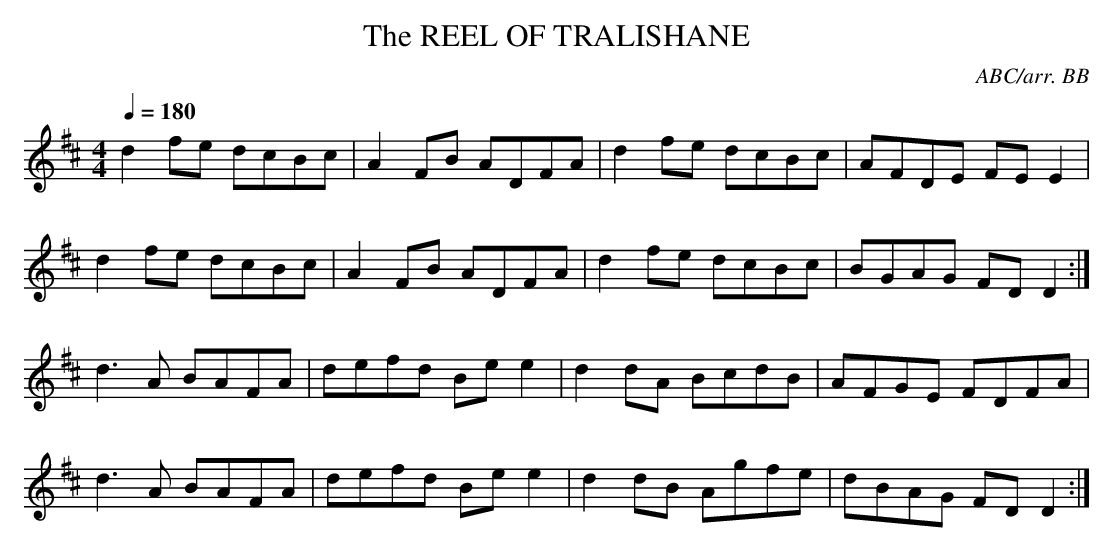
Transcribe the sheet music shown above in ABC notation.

X:1
T:REEL OF TRALISHANE, The
C:ABC/arr. BB
M:4/4
L:1/8
Q:1/4=180
K:D
d2 fe dcBc|A2 FB ADFA|d2 fe dcBc|AFDE FE E2|
d2 fe dcBc|A2 FB ADFA|d2 fe dcBc|BGAG FD D2:|
d3A BAFA|defd Be e2|d2 dA BcdB|AFGE FDFA|
d3A BAFA|defd Be e2|d2 dB Agfe|dBAG FD D2:|
